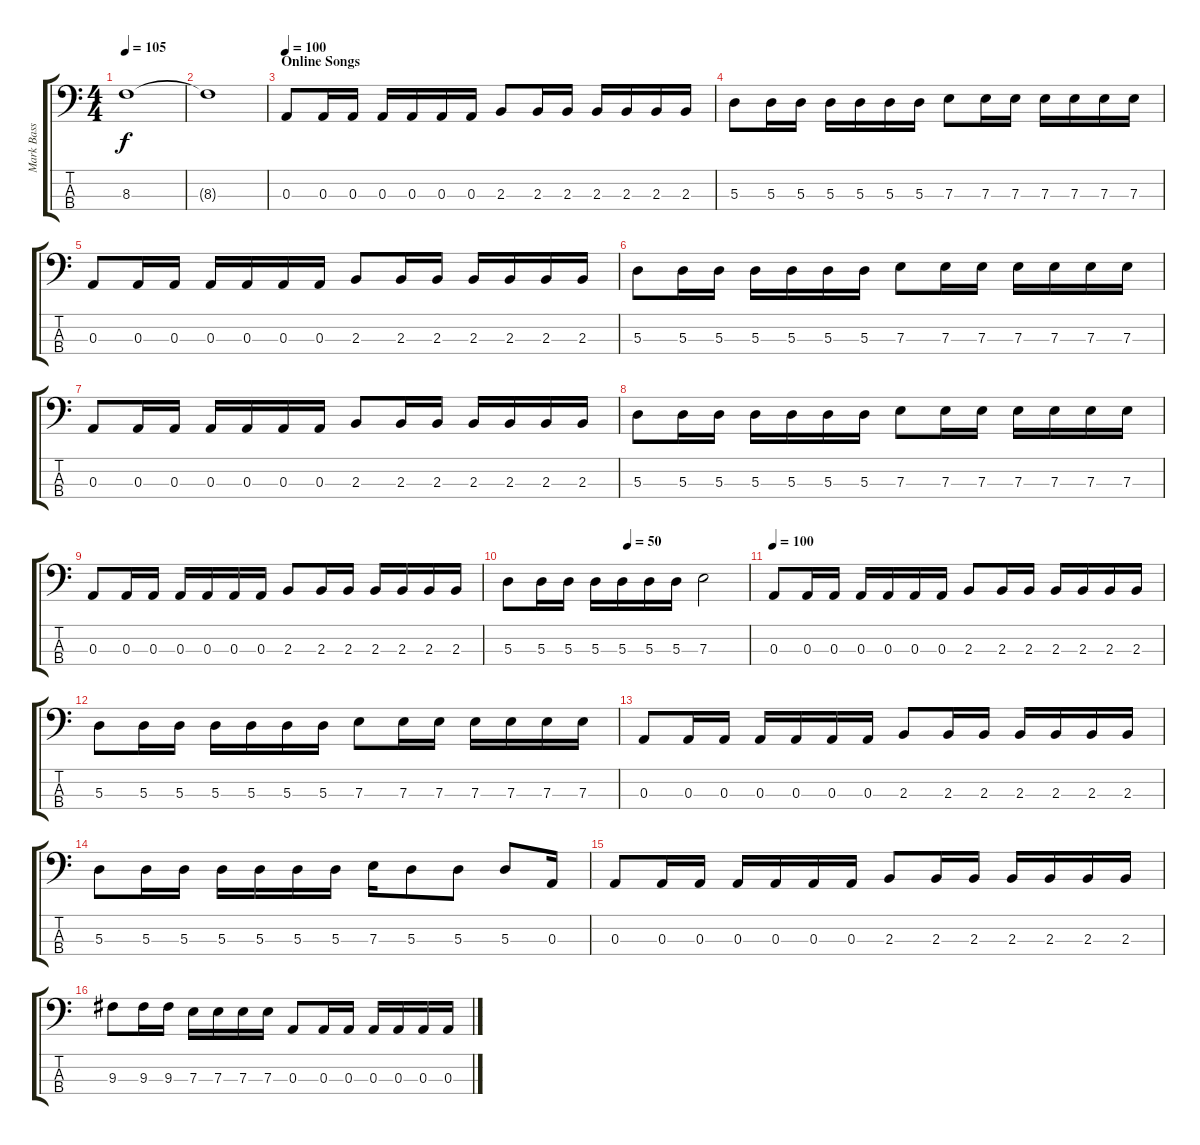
\track ("Mark Bass" "Mark Bass") {instrument electricbasspick}
\staff {score tabs}
\tuning (G2 D2 A1 E1) {hide}
\ts (4 4)
\tempo 105
\clef f4
\ks c
8.3{t}.1{dy f} |
8.3{t}.1 |
\section ("" "Online Songs")
\tempo 100
0.3.8{volume 14} 0.3.16 0.3.16 0.3.16 0.3.16 0.3.16 0.3.16 2.3.8 2.3.16 2.3.16 2.3.16 2.3.16 2.3.16 2.3.16 |
5.3.8 5.3.16 5.3.16 5.3.16 5.3.16 5.3.16 5.3.16 7.3.8 7.3.16 7.3.16 7.3.16 7.3.16 7.3.16 7.3.16 |
0.3.8 0.3.16 0.3.16 0.3.16 0.3.16 0.3.16 0.3.16 2.3.8 2.3.16 2.3.16 2.3.16 2.3.16 2.3.16 2.3.16 |
5.3.8 5.3.16 5.3.16 5.3.16 5.3.16 5.3.16 5.3.16 7.3.8 7.3.16 7.3.16 7.3.16 7.3.16 7.3.16 7.3.16 |
0.3.8 0.3.16 0.3.16 0.3.16 0.3.16 0.3.16 0.3.16 2.3.8 2.3.16 2.3.16 2.3.16 2.3.16 2.3.16 2.3.16 |
5.3.8 5.3.16 5.3.16 5.3.16 5.3.16 5.3.16 5.3.16 7.3.8 7.3.16 7.3.16 7.3.16 7.3.16 7.3.16 7.3.16 |
0.3.8 0.3.16 0.3.16 0.3.16 0.3.16 0.3.16 0.3.16 2.3.8 2.3.16 2.3.16 2.3.16 2.3.16 2.3.16 2.3.16 |
\tempo (50 0.5)
5.3.8 5.3.16 5.3.16 5.3.16 5.3.16 5.3.16 5.3.16 7.3.2 |
\tempo 100
0.3.8 0.3.16 0.3.16 0.3.16 0.3.16 0.3.16 0.3.16 2.3.8 2.3.16 2.3.16 2.3.16 2.3.16 2.3.16 2.3.16 |
5.3.8 5.3.16 5.3.16 5.3.16 5.3.16 5.3.16 5.3.16 7.3.8 7.3.16 7.3.16 7.3.16 7.3.16 7.3.16 7.3.16 |
0.3.8 0.3.16 0.3.16 0.3.16 0.3.16 0.3.16 0.3.16 2.3.8 2.3.16 2.3.16 2.3.16 2.3.16 2.3.16 2.3.16 |
5.3.8 5.3.16 5.3.16 5.3.16 5.3.16 5.3.16 5.3.16 7.3.16 5.3.8 5.3.8 5.3.8 0.3.16 |
0.3.8 0.3.16 0.3.16 0.3.16 0.3.16 0.3.16 0.3.16 2.3.8 2.3.16 2.3.16 2.3.16 2.3.16 2.3.16 2.3.16 |
9.3.8 9.3.16 9.3.16 7.3.16 7.3.16 7.3.16 7.3.16 0.3.8 0.3.16 0.3.16 0.3.16 0.3.16 0.3.16 0.3.16
